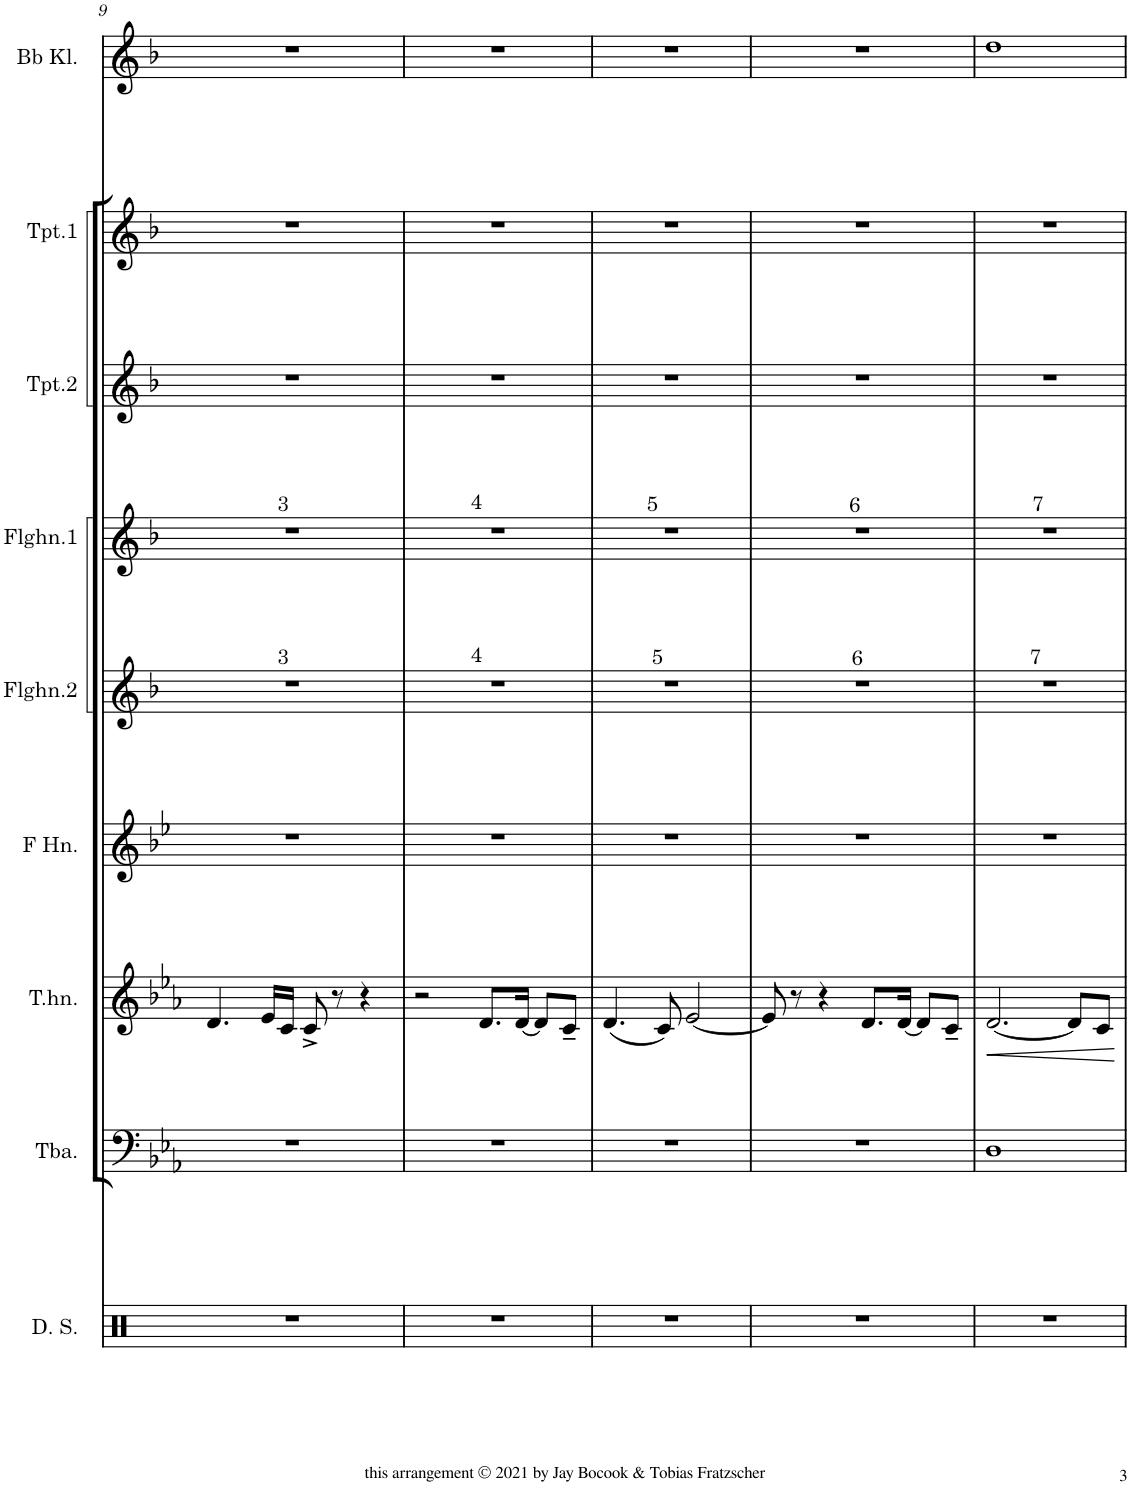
**kern	**kern	**kern	**dynam	**kern	**kern	**kern	**kern	**kern	**kern
*part9	*part8	*part7	*part7	*part6	*part5	*part4	*part3	*part2	*part1
*staff9	*staff8	*staff7	*staff7	*staff6	*staff5	*staff4	*staff3	*staff2	*staff1
*I"Drum Set	*I"Tuba	*I"Tenorhorn	*	*I"Horn in F	*I"Flügelhorn 2	*I"Flügelhorn 1	*I"Trompete 2	*I"Trompete 1	*I"Klarinette
*I'D. S.	*I'Tba.	*I'T.hn.	*	*	*I'Flghn.2	*I'Flghn.1	*I'Tpt.2	*I'Tpt.1	*
!!LO:PB:g=z
*clefX	*clefF4	*clefG2	*	*clefG2	*clefG2	*clefG2	*clefG2	*clefG2	*clefG2
*	*	*Trd4c7	*	*Trd4c7	*Trd1c2	*Trd1c2	*Trd1c2	*Trd1c2	*Trd1c2
*k[]	*k[b-e-a-]	*k[b-e-a-]	*	*k[b-e-]	*k[b-]	*k[b-]	*k[b-]	*k[b-]	*k[b-]
*M4/4	*M4/4	*M4/4	*	*M4/4	*M4/4	*M4/4	*M4/4	*M4/4	*M4/4
*met(c)	*met(c)	*met(c)	*	*met(c)	*met(c)	*met(c)	*met(c)	*met(c)	*met(c)
=9	=9	=9	=9	=9	=9	=9	=9	=9	=9
!	!	!	!	!	!	!LO:TX:a:t=3	!	!	!
!	!	!	!	!	!LO:TX:a:t=3	!	!	!	!
1r	1r	4.d/	.	1r	1r	1r	1r	1r	1r
.	.	16e-/LL	.	.	.	.	.	.	.
.	.	16c/JJ	.	.	.	.	.	.	.
.	.	8c^</	.	.	.	.	.	.	.
.	.	8r	.	.	.	.	.	.	.
.	.	4r	.	.	.	.	.	.	.
=10	=10	=10	=10	=10	=10	=10	=10	=10	=10
!	!	!	!	!	!	!LO:TX:a:t=4	!	!	!
!	!	!	!	!	!LO:TX:a:t=4	!	!	!	!
1r	1r	2r	.	1r	1r	1r	1r	1r	1r
.	.	8.d/L	.	.	.	.	.	.	.
.	.	[16d/Jk	.	.	.	.	.	.	.
.	.	8d/L]	.	.	.	.	.	.	.
.	.	8c~</J	.	.	.	.	.	.	.
=11	=11	=11	=11	=11	=11	=11	=11	=11	=11
!	!	!	!	!	!	!LO:TX:a:t=5	!	!	!
!	!	!	!	!	!LO:TX:a:t=5	!	!	!	!
1r	1r	(4.d/	.	1r	1r	1r	1r	1r	1r
.	.	8c/)	.	.	.	.	.	.	.
.	.	[2e-/	.	.	.	.	.	.	.
=12	=12	=12	=12	=12	=12	=12	=12	=12	=12
!	!	!	!	!	!	!LO:TX:a:t=6	!	!	!
!	!	!	!	!	!LO:TX:a:t=6	!	!	!	!
1r	1r	8e-/]	.	1r	1r	1r	1r	1r	1r
.	.	8r	.	.	.	.	.	.	.
.	.	4r	.	.	.	.	.	.	.
.	.	8.d/L	.	.	.	.	.	.	.
.	.	[16d/Jk	.	.	.	.	.	.	.
.	.	8d/L]	.	.	.	.	.	.	.
.	.	8c~</J	.	.	.	.	.	.	.
=13	=13	=13	=13	=13	=13	=13	=13	=13	=13
!	!	!	!	!	!	!LO:TX:a:t=7	!	!	!
!	!	!	!	!	!LO:TX:a:t=7	!	!	!	!
!	!	!	!LO:HP:b	!	!	!	!	!	!
1r	1D	[2.d/	<	1r	1r	1r	1r	1r	1dd
.	.	8d/L]	.	.	.	.	.	.	.
.	.	8c/J	.	.	.	.	.	.	.
.	.	.	[	.	.	.	.	.	.
=	=	=	=	=	=	=	=	=	=
*-	*-	*-	*-	*-	*-	*-	*-	*-	*-
